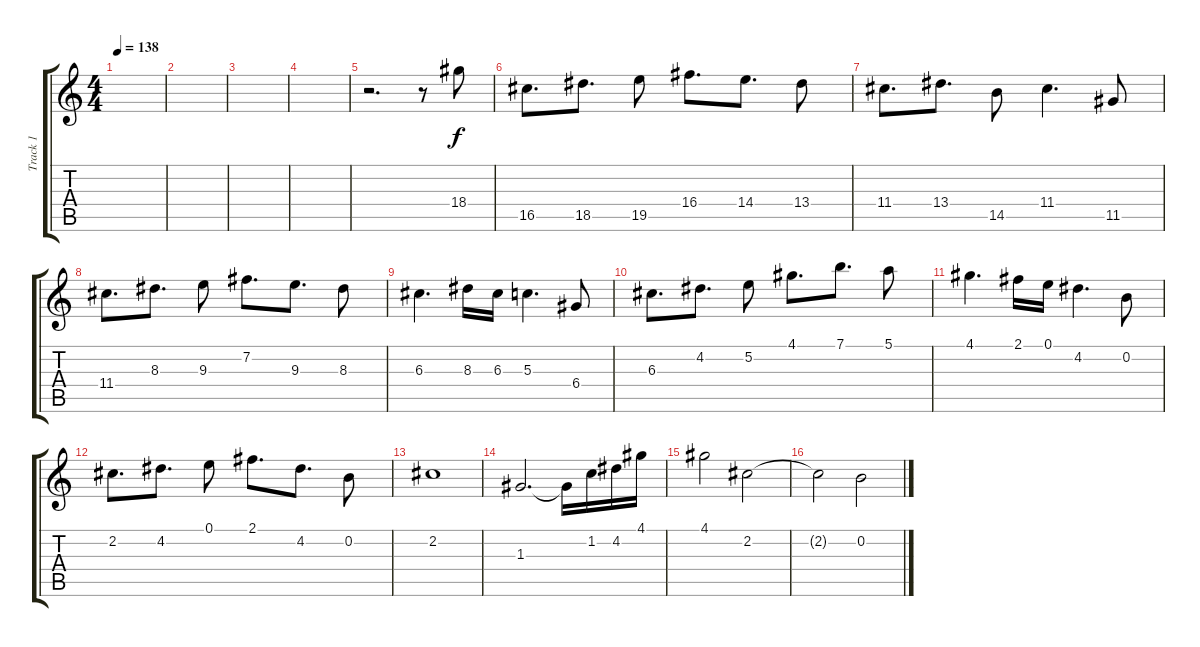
\track ("Track 1" "Track 1") {instrument overdrivenguitar}
\staff {score tabs}
\tuning (E4 B3 G3 D3 A2 E2) {hide}
\ts (4 4)
\tempo 138
\clef g2
\ks c
|
|
|
|
r.2{d} r.8 18.4.8 |
16.5.8{d} 18.5.8{d} 19.5.8 16.4.8{d} 14.4.8{d} 13.4.8 |
11.4.8{d} 13.4.8{d} 14.5.8 11.4.4{d} 11.5.8 |
11.4.8{d} 8.3.8{d} 9.3.8 7.2.8{d} 9.3.8{d} 8.3.8 |
6.3.4{d} 8.3.16 6.3.16 5.3.4{d} 6.4.8 |
6.3.8{d} 4.2.8{d} 5.2.8 4.1.8{d} 7.1.8{d} 5.1.8 |
4.1.4{d} 2.1.16 0.1.16 4.2.4{d} 0.2.8 |
2.2.8{d} 4.2.8{d} 0.1.8 2.1.8{d} 4.2.8{d} 0.2.8 |
2.2.1 |
1.3.2{d} 1.3{t}.16 1.2.16 4.2.16 4.1.16 |
4.1.2 2.2.2 |
2.2{t}.2 0.2.2
